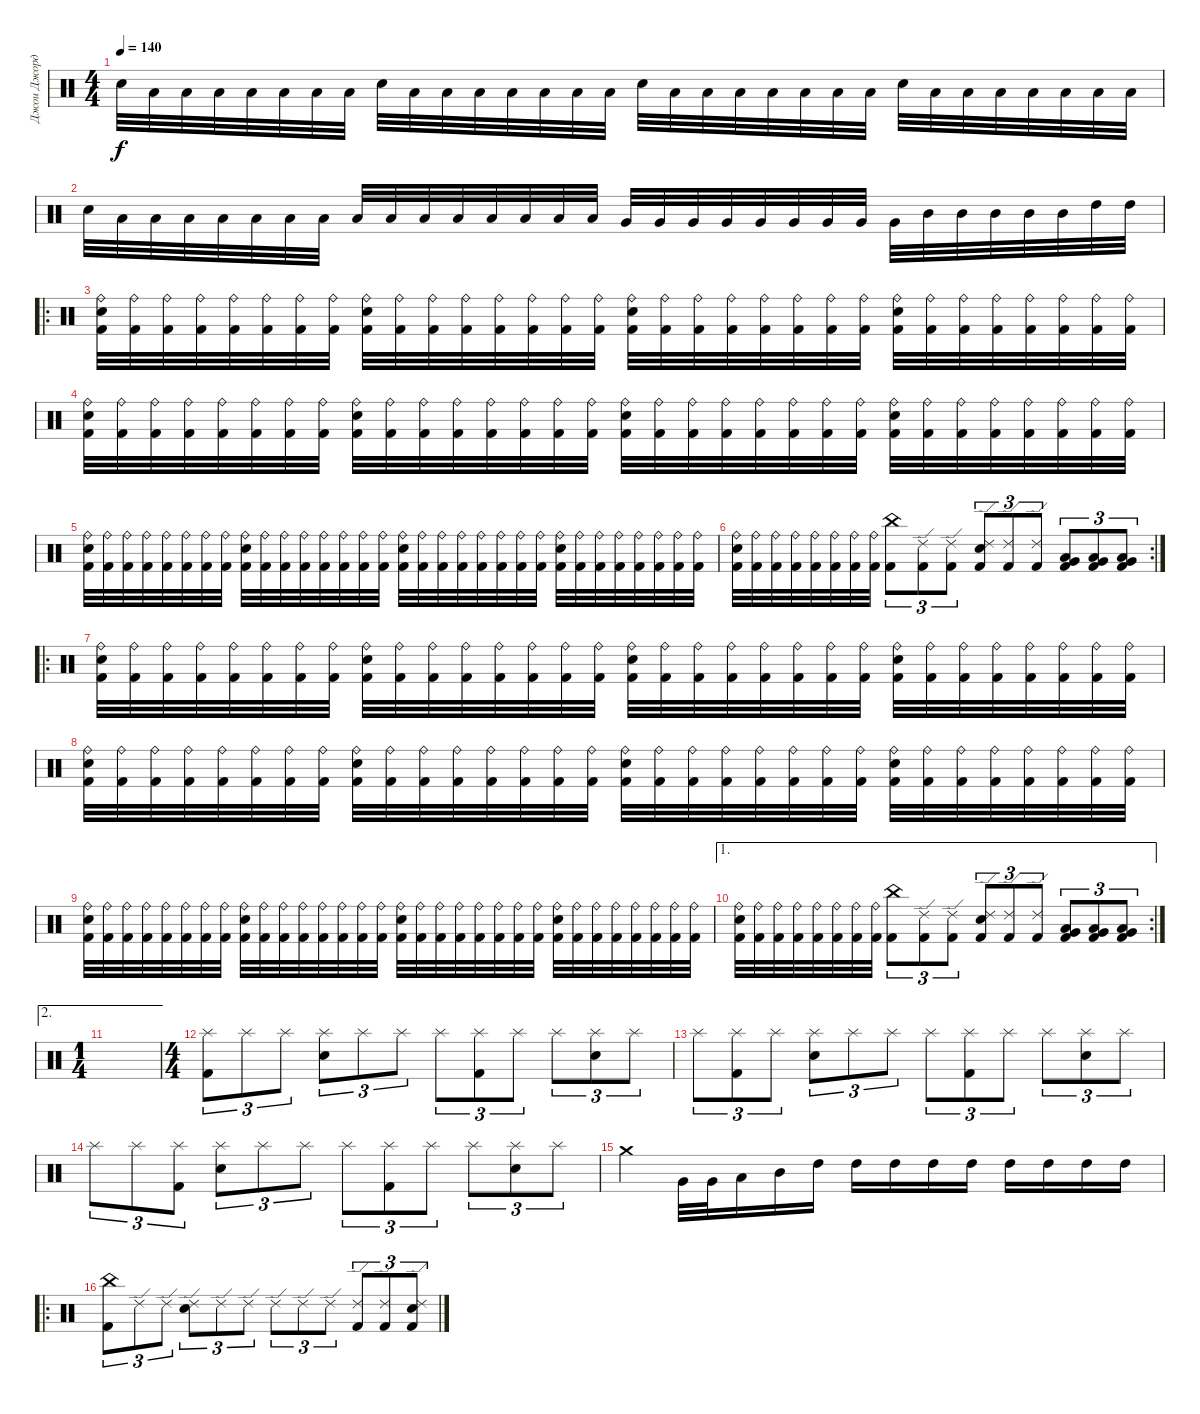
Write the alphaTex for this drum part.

\track ("Джои Джордисон #1" "Джои Джорд") {instrument percussion}
\staff {score}
\articulation defaults
\ts (4 4)
\tempo 140
\clef neutral
\ks c "Electric Snare (hit)".32{dy f} "Low Floor Tom (hit)".32 "Low Floor Tom (hit)".32 "Low Floor Tom (hit)".32 "Low Floor Tom (hit)".32 "Low Floor Tom (hit)".32 "Low Floor Tom (hit)".32 "Low Floor Tom (hit)".32 "Electric Snare (hit)".32 "Low Floor Tom (hit)".32 "Low Floor Tom (hit)".32 "Low Floor Tom (hit)".32 "Low Floor Tom (hit)".32 "Low Floor Tom (hit)".32 "Low Floor Tom (hit)".32 "Low Floor Tom (hit)".32 "Electric Snare (hit)".32 "Low Floor Tom (hit)".32 "Low Floor Tom (hit)".32 "Low Floor Tom (hit)".32 "Low Floor Tom (hit)".32 "Low Floor Tom (hit)".32 "Low Floor Tom (hit)".32 "Low Floor Tom (hit)".32 "Electric Snare (hit)".32 "Low Floor Tom (hit)".32 "Low Floor Tom (hit)".32 "Low Floor Tom (hit)".32 "Low Floor Tom (hit)".32 "Low Floor Tom (hit)".32 "Low Floor Tom (hit)".32 "Low Floor Tom (hit)".32
|
"Electric Snare (hit)".32 "Low Floor Tom (hit)".32 "Low Floor Tom (hit)".32 "Low Floor Tom (hit)".32 "Low Floor Tom (hit)".32 "Low Floor Tom (hit)".32 "Low Floor Tom (hit)".32 "Low Floor Tom (hit)".32 "Low Floor Tom (hit)".32 "Low Floor Tom (hit)".32 "Low Floor Tom (hit)".32 "Low Floor Tom (hit)".32 "Low Floor Tom (hit)".32 "Low Floor Tom (hit)".32 "Low Floor Tom (hit)".32 "Low Floor Tom (hit)".32 "Very Low Tom (hit)".32 "Very Low Tom (hit)".32 "Very Low Tom (hit)".32 "Very Low Tom (hit)".32 "Very Low Tom (hit)".32 "Very Low Tom (hit)".32 "Very Low Tom (hit)".32 "Very Low Tom (hit)".32 "Very Low Tom (hit)".32 "Mid Tom (hit)".32 "Mid Tom (hit)".32 "Mid Tom (hit)".32 "Mid Tom (hit)".32 "Mid Tom (hit)".32 "High Tom (hit)".32 "High Tom (hit)".32 |
\ro
("Ride (bell)" "Electric Snare (hit)" "Kick (hit) 2").32 ("Ride (bell)" "Kick (hit) 2").32 ("Ride (bell)" "Kick (hit) 2").32 ("Ride (bell)" "Kick (hit) 2").32 ("Ride (bell)" "Kick (hit) 2").32 ("Ride (bell)" "Kick (hit) 2").32 ("Ride (bell)" "Kick (hit) 2").32 ("Ride (bell)" "Kick (hit) 2").32 ("Ride (bell)" "Electric Snare (hit)" "Kick (hit) 2").32 ("Ride (bell)" "Kick (hit) 2").32 ("Ride (bell)" "Kick (hit) 2").32 ("Ride (bell)" "Kick (hit) 2").32 ("Ride (bell)" "Kick (hit) 2").32 ("Ride (bell)" "Kick (hit) 2").32 ("Ride (bell)" "Kick (hit) 2").32 ("Ride (bell)" "Kick (hit) 2").32 ("Ride (bell)" "Electric Snare (hit)" "Kick (hit) 2").32 ("Ride (bell)" "Kick (hit) 2").32 ("Ride (bell)" "Kick (hit) 2").32 ("Ride (bell)" "Kick (hit) 2").32 ("Ride (bell)" "Kick (hit) 2").32 ("Ride (bell)" "Kick (hit) 2").32 ("Ride (bell)" "Kick (hit) 2").32 ("Ride (bell)" "Kick (hit) 2").32 ("Ride (bell)" "Electric Snare (hit)" "Kick (hit) 2").32 ("Ride (bell)" "Kick (hit) 2").32 ("Ride (bell)" "Kick (hit) 2").32 ("Ride (bell)" "Kick (hit) 2").32 ("Ride (bell)" "Kick (hit) 2").32 ("Ride (bell)" "Kick (hit) 2").32 ("Ride (bell)" "Kick (hit) 2").32 ("Ride (bell)" "Kick (hit) 2").32 |
("Ride (bell)" "Electric Snare (hit)" "Kick (hit) 2").32 ("Ride (bell)" "Kick (hit) 2").32 ("Ride (bell)" "Kick (hit) 2").32 ("Ride (bell)" "Kick (hit) 2").32 ("Ride (bell)" "Kick (hit) 2").32 ("Ride (bell)" "Kick (hit) 2").32 ("Ride (bell)" "Kick (hit) 2").32 ("Ride (bell)" "Kick (hit) 2").32 ("Ride (bell)" "Electric Snare (hit)" "Kick (hit) 2").32 ("Ride (bell)" "Kick (hit) 2").32 ("Ride (bell)" "Kick (hit) 2").32 ("Ride (bell)" "Kick (hit) 2").32 ("Ride (bell)" "Kick (hit) 2").32 ("Ride (bell)" "Kick (hit) 2").32 ("Ride (bell)" "Kick (hit) 2").32 ("Ride (bell)" "Kick (hit) 2").32 ("Ride (bell)" "Electric Snare (hit)" "Kick (hit) 2").32 ("Ride (bell)" "Kick (hit) 2").32 ("Ride (bell)" "Kick (hit) 2").32 ("Ride (bell)" "Kick (hit) 2").32 ("Ride (bell)" "Kick (hit) 2").32 ("Ride (bell)" "Kick (hit) 2").32 ("Ride (bell)" "Kick (hit) 2").32 ("Ride (bell)" "Kick (hit) 2").32 ("Ride (bell)" "Electric Snare (hit)" "Kick (hit) 2").32 ("Ride (bell)" "Kick (hit) 2").32 ("Ride (bell)" "Kick (hit) 2").32 ("Ride (bell)" "Kick (hit) 2").32 ("Ride (bell)" "Kick (hit) 2").32 ("Ride (bell)" "Kick (hit) 2").32 ("Ride (bell)" "Kick (hit) 2").32 ("Ride (bell)" "Kick (hit) 2").32 |
("Ride (bell)" "Electric Snare (hit)" "Kick (hit) 2").32 ("Ride (bell)" "Kick (hit) 2").32 ("Ride (bell)" "Kick (hit) 2").32 ("Ride (bell)" "Kick (hit) 2").32 ("Ride (bell)" "Kick (hit) 2").32 ("Ride (bell)" "Kick (hit) 2").32 ("Ride (bell)" "Kick (hit) 2").32 ("Ride (bell)" "Kick (hit) 2").32 ("Ride (bell)" "Electric Snare (hit)" "Kick (hit) 2").32 ("Ride (bell)" "Kick (hit) 2").32 ("Ride (bell)" "Kick (hit) 2").32 ("Ride (bell)" "Kick (hit) 2").32 ("Ride (bell)" "Kick (hit) 2").32 ("Ride (bell)" "Kick (hit) 2").32 ("Ride (bell)" "Kick (hit) 2").32 ("Ride (bell)" "Kick (hit) 2").32 ("Ride (bell)" "Electric Snare (hit)" "Kick (hit) 2").32 ("Ride (bell)" "Kick (hit) 2").32 ("Ride (bell)" "Kick (hit) 2").32 ("Ride (bell)" "Kick (hit) 2").32 ("Ride (bell)" "Kick (hit) 2").32 ("Ride (bell)" "Kick (hit) 2").32 ("Ride (bell)" "Kick (hit) 2").32 ("Ride (bell)" "Kick (hit) 2").32 ("Ride (bell)" "Electric Snare (hit)" "Kick (hit) 2").32 ("Ride (bell)" "Kick (hit) 2").32 ("Ride (bell)" "Kick (hit) 2").32 ("Ride (bell)" "Kick (hit) 2").32 ("Ride (bell)" "Kick (hit) 2").32 ("Ride (bell)" "Kick (hit) 2").32 ("Ride (bell)" "Kick (hit) 2").32 ("Ride (bell)" "Kick (hit) 2").32 |
\rc 2
("Ride (bell)" "Electric Snare (hit)" "Kick (hit) 2").32 ("Ride (bell)" "Kick (hit) 2").32 ("Ride (bell)" "Kick (hit) 2").32 ("Ride (bell)" "Kick (hit) 2").32 ("Ride (bell)" "Kick (hit) 2").32 ("Ride (bell)" "Kick (hit) 2").32 ("Ride (bell)" "Kick (hit) 2").32 ("Ride (bell)" "Kick (hit) 2").32 ("China (hit)" "Kick (hit) 2").8{tu (3 2)} ("Ride (edge) 2" "Kick (hit) 2").8{tu (3 2)} ("Ride (edge) 2" "Kick (hit) 2").8{tu (3 2)} ("Ride (edge) 2" "Electric Snare (hit)" "Kick (hit) 2").8{tu (3 2)} ("Ride (edge) 2" "Kick (hit) 2").8{tu (3 2)} ("Ride (edge) 2" "Kick (hit) 2").8{tu (3 2)} ("Very Low Tom (hit)" "Low Floor Tom (hit)" "Kick (hit) 2").8{tu (3 2)} ("Very Low Tom (hit)" "Low Floor Tom (hit)" "Kick (hit) 2").8{tu (3 2)} ("Very Low Tom (hit)" "Low Floor Tom (hit)" "Kick (hit) 2").8{tu (3 2)} |
\ro
("Ride (bell)" "Electric Snare (hit)" "Kick (hit) 2").32 ("Ride (bell)" "Kick (hit) 2").32 ("Ride (bell)" "Kick (hit) 2").32 ("Ride (bell)" "Kick (hit) 2").32 ("Ride (bell)" "Kick (hit) 2").32 ("Ride (bell)" "Kick (hit) 2").32 ("Ride (bell)" "Kick (hit) 2").32 ("Ride (bell)" "Kick (hit) 2").32 ("Ride (bell)" "Electric Snare (hit)" "Kick (hit) 2").32 ("Ride (bell)" "Kick (hit) 2").32 ("Ride (bell)" "Kick (hit) 2").32 ("Ride (bell)" "Kick (hit) 2").32 ("Ride (bell)" "Kick (hit) 2").32 ("Ride (bell)" "Kick (hit) 2").32 ("Ride (bell)" "Kick (hit) 2").32 ("Ride (bell)" "Kick (hit) 2").32 ("Ride (bell)" "Electric Snare (hit)" "Kick (hit) 2").32 ("Ride (bell)" "Kick (hit) 2").32 ("Ride (bell)" "Kick (hit) 2").32 ("Ride (bell)" "Kick (hit) 2").32 ("Ride (bell)" "Kick (hit) 2").32 ("Ride (bell)" "Kick (hit) 2").32 ("Ride (bell)" "Kick (hit) 2").32 ("Ride (bell)" "Kick (hit) 2").32 ("Ride (bell)" "Electric Snare (hit)" "Kick (hit) 2").32 ("Ride (bell)" "Kick (hit) 2").32 ("Ride (bell)" "Kick (hit) 2").32 ("Ride (bell)" "Kick (hit) 2").32 ("Ride (bell)" "Kick (hit) 2").32 ("Ride (bell)" "Kick (hit) 2").32 ("Ride (bell)" "Kick (hit) 2").32 ("Ride (bell)" "Kick (hit) 2").32 |
("Ride (bell)" "Electric Snare (hit)" "Kick (hit) 2").32 ("Ride (bell)" "Kick (hit) 2").32 ("Ride (bell)" "Kick (hit) 2").32 ("Ride (bell)" "Kick (hit) 2").32 ("Ride (bell)" "Kick (hit) 2").32 ("Ride (bell)" "Kick (hit) 2").32 ("Ride (bell)" "Kick (hit) 2").32 ("Ride (bell)" "Kick (hit) 2").32 ("Ride (bell)" "Electric Snare (hit)" "Kick (hit) 2").32 ("Ride (bell)" "Kick (hit) 2").32 ("Ride (bell)" "Kick (hit) 2").32 ("Ride (bell)" "Kick (hit) 2").32 ("Ride (bell)" "Kick (hit) 2").32 ("Ride (bell)" "Kick (hit) 2").32 ("Ride (bell)" "Kick (hit) 2").32 ("Ride (bell)" "Kick (hit) 2").32 ("Ride (bell)" "Electric Snare (hit)" "Kick (hit) 2").32 ("Ride (bell)" "Kick (hit) 2").32 ("Ride (bell)" "Kick (hit) 2").32 ("Ride (bell)" "Kick (hit) 2").32 ("Ride (bell)" "Kick (hit) 2").32 ("Ride (bell)" "Kick (hit) 2").32 ("Ride (bell)" "Kick (hit) 2").32 ("Ride (bell)" "Kick (hit) 2").32 ("Ride (bell)" "Electric Snare (hit)" "Kick (hit) 2").32 ("Ride (bell)" "Kick (hit) 2").32 ("Ride (bell)" "Kick (hit) 2").32 ("Ride (bell)" "Kick (hit) 2").32 ("Ride (bell)" "Kick (hit) 2").32 ("Ride (bell)" "Kick (hit) 2").32 ("Ride (bell)" "Kick (hit) 2").32 ("Ride (bell)" "Kick (hit) 2").32 |
("Ride (bell)" "Electric Snare (hit)" "Kick (hit) 2").32 ("Ride (bell)" "Kick (hit) 2").32 ("Ride (bell)" "Kick (hit) 2").32 ("Ride (bell)" "Kick (hit) 2").32 ("Ride (bell)" "Kick (hit) 2").32 ("Ride (bell)" "Kick (hit) 2").32 ("Ride (bell)" "Kick (hit) 2").32 ("Ride (bell)" "Kick (hit) 2").32 ("Ride (bell)" "Electric Snare (hit)" "Kick (hit) 2").32 ("Ride (bell)" "Kick (hit) 2").32 ("Ride (bell)" "Kick (hit) 2").32 ("Ride (bell)" "Kick (hit) 2").32 ("Ride (bell)" "Kick (hit) 2").32 ("Ride (bell)" "Kick (hit) 2").32 ("Ride (bell)" "Kick (hit) 2").32 ("Ride (bell)" "Kick (hit) 2").32 ("Ride (bell)" "Electric Snare (hit)" "Kick (hit) 2").32 ("Ride (bell)" "Kick (hit) 2").32 ("Ride (bell)" "Kick (hit) 2").32 ("Ride (bell)" "Kick (hit) 2").32 ("Ride (bell)" "Kick (hit) 2").32 ("Ride (bell)" "Kick (hit) 2").32 ("Ride (bell)" "Kick (hit) 2").32 ("Ride (bell)" "Kick (hit) 2").32 ("Ride (bell)" "Electric Snare (hit)" "Kick (hit) 2").32 ("Ride (bell)" "Kick (hit) 2").32 ("Ride (bell)" "Kick (hit) 2").32 ("Ride (bell)" "Kick (hit) 2").32 ("Ride (bell)" "Kick (hit) 2").32 ("Ride (bell)" "Kick (hit) 2").32 ("Ride (bell)" "Kick (hit) 2").32 ("Ride (bell)" "Kick (hit) 2").32 |
\ae 1
\rc 2
("Ride (bell)" "Electric Snare (hit)" "Kick (hit) 2").32 ("Ride (bell)" "Kick (hit) 2").32 ("Ride (bell)" "Kick (hit) 2").32 ("Ride (bell)" "Kick (hit) 2").32 ("Ride (bell)" "Kick (hit) 2").32 ("Ride (bell)" "Kick (hit) 2").32 ("Ride (bell)" "Kick (hit) 2").32 ("Ride (bell)" "Kick (hit) 2").32 ("China (hit)" "Kick (hit) 2").8{tu (3 2)} ("Ride (edge) 2" "Kick (hit) 2").8{tu (3 2)} ("Ride (edge) 2" "Kick (hit) 2").8{tu (3 2)} ("Ride (edge) 2" "Electric Snare (hit)" "Kick (hit) 2").8{tu (3 2)} ("Ride (edge) 2" "Kick (hit) 2").8{tu (3 2)} ("Ride (edge) 2" "Kick (hit) 2").8{tu (3 2)} ("Very Low Tom (hit)" "Low Floor Tom (hit)" "Kick (hit) 2").8{tu (3 2)} ("Very Low Tom (hit)" "Low Floor Tom (hit)" "Kick (hit) 2").8{tu (3 2)} ("Very Low Tom (hit)" "Low Floor Tom (hit)" "Kick (hit) 2").8{tu (3 2)} |
\ae 2
\ts (1 4)
|
\ts (4 4)
("Splash (hit)" "Kick (hit) 2").8{tu (3 2)} "Splash (hit)".8{tu (3 2)} "Splash (hit)".8{tu (3 2)} ("Splash (hit)" "Electric Snare (hit)").8{tu (3 2)} "Splash (hit)".8{tu (3 2)} "Splash (hit)".8{tu (3 2)} "Splash (hit)".8{tu (3 2)} ("Splash (hit)" "Kick (hit) 2").8{tu (3 2)} "Splash (hit)".8{tu (3 2)} "Splash (hit)".8{tu (3 2)} ("Splash (hit)" "Electric Snare (hit)").8{tu (3 2)} "Splash (hit)".8{tu (3 2)} |
"Splash (hit)".8{tu (3 2)} ("Splash (hit)" "Kick (hit) 2").8{tu (3 2)} "Splash (hit)".8{tu (3 2)} ("Splash (hit)" "Electric Snare (hit)").8{tu (3 2)} "Splash (hit)".8{tu (3 2)} "Splash (hit)".8{tu (3 2)} "Splash (hit)".8{tu (3 2)} ("Splash (hit)" "Kick (hit) 2").8{tu (3 2)} "Splash (hit)".8{tu (3 2)} "Splash (hit)".8{tu (3 2)} ("Splash (hit)" "Electric Snare (hit)").8{tu (3 2)} "Splash (hit)".8{tu (3 2)} |
"Splash (hit)".8{tu (3 2)} "Splash (hit)".8{tu (3 2)} ("Splash (hit)" "Kick (hit) 2").8{tu (3 2)} ("Splash (hit)" "Electric Snare (hit)").8{tu (3 2)} "Splash (hit)".8{tu (3 2)} "Splash (hit)".8{tu (3 2)} "Splash (hit)".8{tu (3 2)} ("Splash (hit)" "Kick (hit) 2").8{tu (3 2)} "Splash (hit)".8{tu (3 2)} "Splash (hit)".8{tu (3 2)} ("Splash (hit)" "Electric Snare (hit)").8{tu (3 2)} "Splash (hit)".8{tu (3 2)} |
"Crash medium (hit)".4 "Very Low Tom (hit)".32 "Very Low Tom (hit)".32 "Low Tom (hit)".16 "Mid Tom (hit)".16 "High Tom (hit)".16 "High Tom (hit)".16 "High Tom (hit)".16 "High Tom (hit)".16 "High Tom (hit)".16 "High Tom (hit)".16 "High Tom (hit)".16 "High Tom (hit)".16 "High Tom (hit)".16 |
\ro
("China (hit)" "Kick (hit) 2").8{tu (3 2)} "Ride (edge) 2".8{tu (3 2)} "Ride (edge) 2".8{tu (3 2)} ("Ride (edge) 2" "Electric Snare (hit)").8{tu (3 2)} "Ride (edge) 2".8{tu (3 2)} "Ride (edge) 2".8{tu (3 2)} "Ride (edge) 2".8{tu (3 2)} "Ride (edge) 2".8{tu (3 2)} "Ride (edge) 2".8{tu (3 2)} ("Ride (edge) 2" "Kick (hit) 2").8{tu (3 2)} ("Ride (edge) 2" "Kick (hit) 2").8{tu (3 2)} ("Ride (edge) 2" "Electric Snare (hit)" "Kick (hit) 2").8{tu (3 2)}
